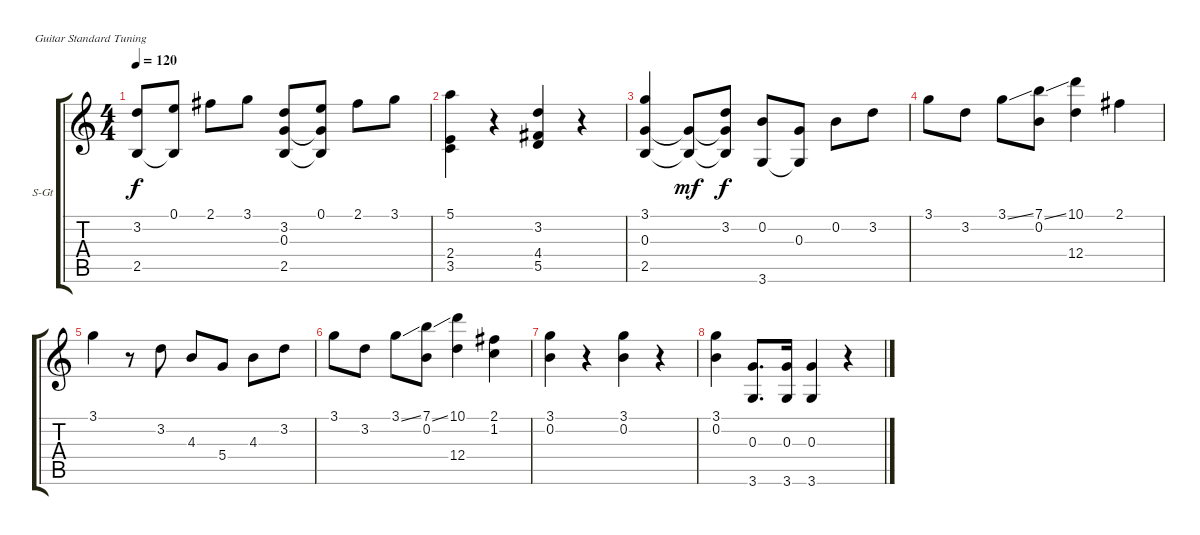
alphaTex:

\bracketExtendMode groupsimilarinstruments
\firstSystemTrackNameOrientation horizontal
\otherSystemsTrackNameOrientation horizontal
\track ("Piano" "S-Gt") {instrument acousticgrandpiano}
\staff {score tabs}
\tuning (E4 B3 G3 D3 A2 E2)
\displaytranspose 12
\ts (4 4)
\tempo 120
\clef g2
\ks c
(3.2 2.5).8{dy f} (0.1 2.5{t}).8 2.1.8 3.1.8 (3.2 0.3 2.5).8 (0.1 0.3{t} 2.5{t}).8 2.1.8 3.1.8 |
(5.1 2.4 3.5).4 r.4 (3.2 4.4 5.5).4 r.4 |
(3.1 0.3 2.5).4 (0.3{t} 2.5{t}).8{dy mf} (3.2 0.3{t} 2.5{t}).8{dy f} (0.2 3.6).8 (0.3 3.6{t}).8 0.2.8 3.2.8 |
3.1.8 3.2.8 3.1{ss}.8 (7.1{ss} 0.2).8 (10.1 12.4).4 2.1.4 |
3.1.4 r.8 3.2.8 4.3.8 5.4.8 4.3.8 3.2.8 |
3.1.8 3.2.8 3.1{ss}.8 (7.1{ss} 0.2).8 (10.1 12.4).4 (2.1 1.2).4 |
(3.1 0.2).4 r.4 (3.1 0.2).4 r.4 |
(3.1 0.2).4 (0.3 3.6).8{d} (0.3 3.6).16 (0.3 3.6).4 r.4
